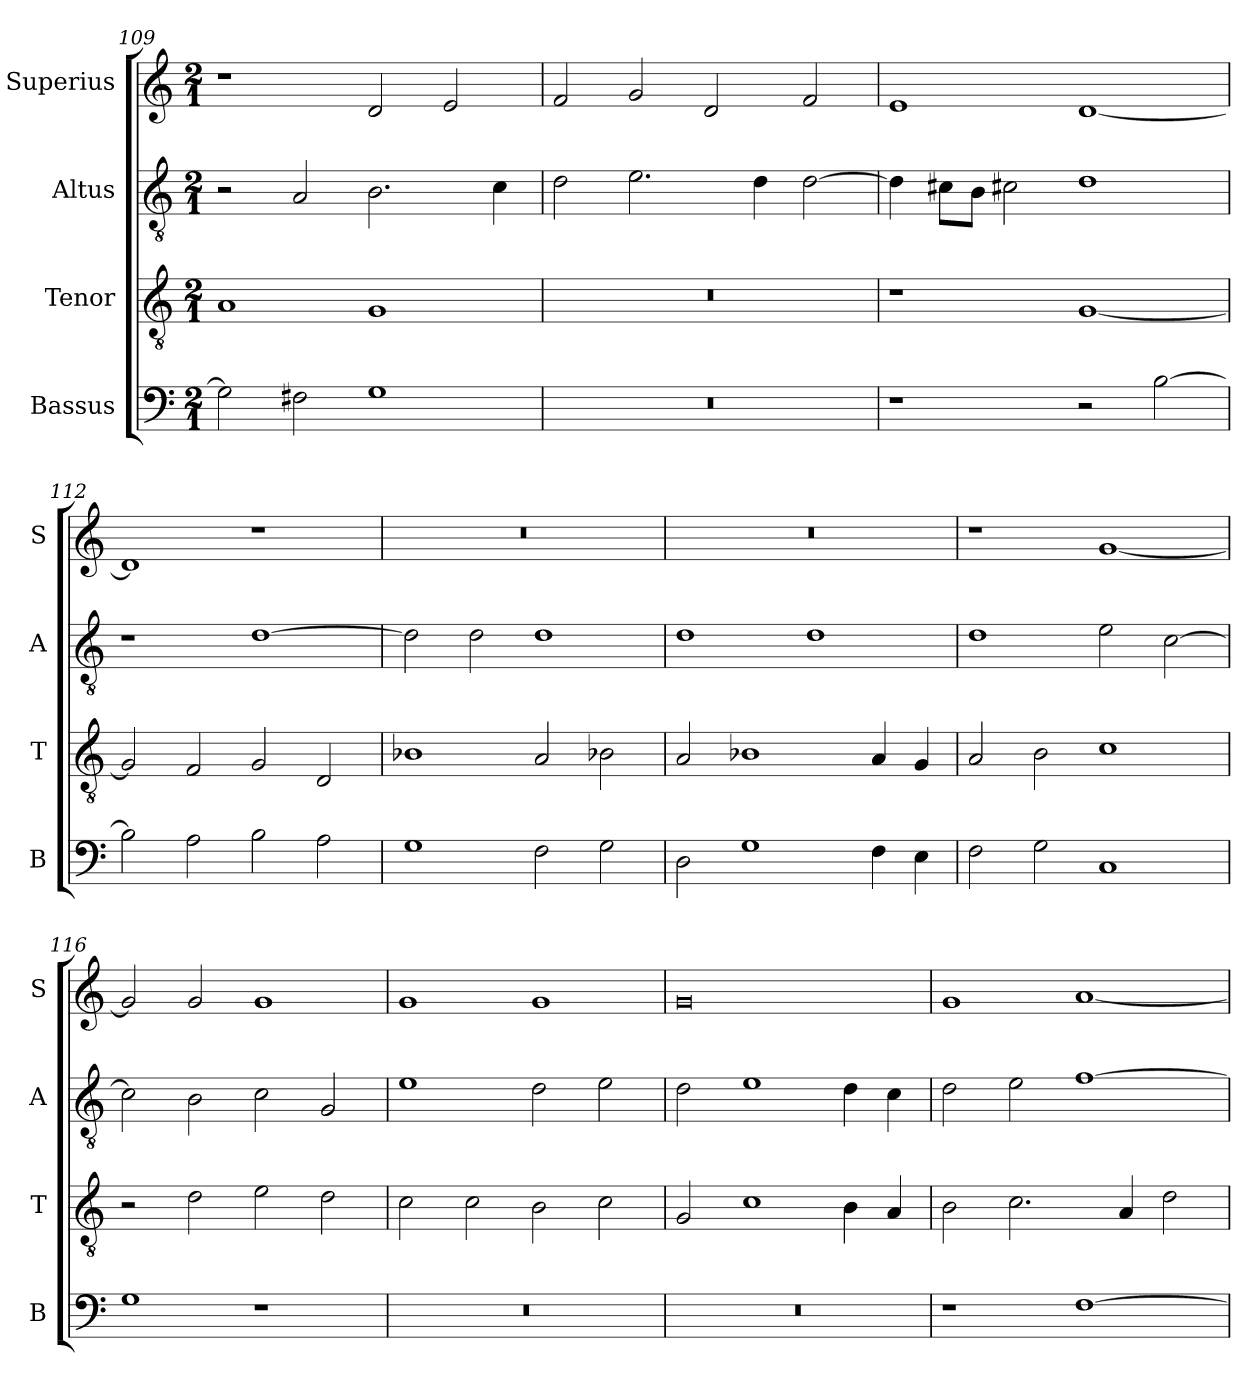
**kern	**kern	**kern	**kern
*part4	*part3	*part2	*part1
*staff4	*staff3	*staff2	*staff1
*I"Bassus	*I"Tenor	*I"Altus	*I"Superius
*I'B	*I'T	*I'A	*I'S
*clefF4	*clefGv2	*clefGv2	*clefG2
*k[]	*k[]	*k[]	*k[]
*C:	*C:	*C:	*C:
*M2/1	*M2/1	*M2/1	*M2/1
=109	=109	=109	=109
2G]	1A	2r	1r
2F#X	.	2A	.
1G	1G	2.B	2d
.	.	.	2e
.	.	4c	.
=110	=110	=110	=110
0r	0r	2d	2f
.	.	2.e	2g
.	.	.	2d
.	.	4d	.
.	.	[2d	2f
=111	=111	=111	=111
1r	1r	4d]	1e
.	.	8c#XL	.
.	.	8BJ	.
.	.	2c#X	.
2r	[1G	1d	[1d
[2B	.	.	.
=112	=112	=112	=112
2B]	2G]	1r	1d]
2A	2F	.	.
2B	2G	[1d	1r
2A	2D	.	.
=113	=113	=113	=113
1G	1B-X	2d]	0r
.	.	2d	.
2F	2A	1d	.
2G	2B-X	.	.
=114	=114	=114	=114
2D	2A	1d	0r
1G	1B-X	.	.
.	.	1d	.
4F	4A	.	.
4E	4G	.	.
=115	=115	=115	=115
2F	2A	1d	1r
2G	2B	.	.
1C	1c	2e	[1g
.	.	[2c	.
=116	=116	=116	=116
1G	2r	2c]	2g]
.	2d	2B	2g
1r	2e	2c	1g
.	2d	2G	.
=117	=117	=117	=117
0r	2c	1e	1g
.	2c	.	.
.	2B	2d	1g
.	2c	2e	.
=118	=118	=118	=118
0r	2G	2d	0g
.	1c	1e	.
.	4B	4d	.
.	4A	4c	.
=119	=119	=119	=119
1r	2B	2d	1g
.	2.c	2e	.
[1F	.	[1f	[1a
.	4A	.	.
.	2d	.	.
=	=	=	=
*-	*-	*-	*-
